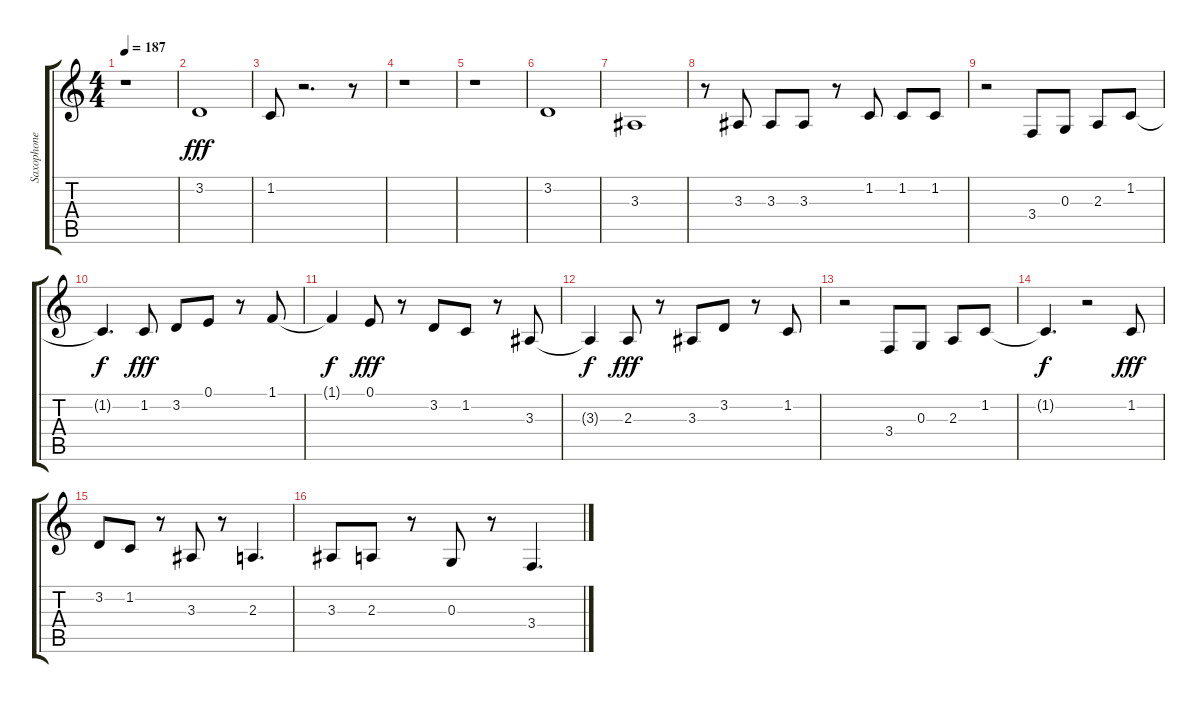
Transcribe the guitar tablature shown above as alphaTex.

\track ("Saxophone" "Saxophone") {instrument tenorsax}
\staff {score tabs}
\tuning (E4 B3 G3 D3 A2 E2) {hide}
\ts (4 4)
\tempo 187
\clef g2
\ks c
r.1{dy fff} |
3.2.1 |
1.2.8 r.2{d} r.8 |
r.1 |
r.1 |
3.2.1 |
3.3.1 |
r.8 3.3.8 3.3.8 3.3.8 r.8 1.2.8 1.2.8 1.2.8 |
r.2 3.4.8 0.3.8 2.3.8 1.2.8 |
1.2{t}.4{d dy f} 1.2.8{dy fff} 3.2.8 0.1.8 r.8 1.1.8 |
1.1{t}.4{dy f} 0.1.8{dy fff} r.8 3.2.8 1.2.8 r.8 3.3.8 |
3.3{t}.4{dy f} 2.3.8{dy fff} r.8 3.3.8 3.2.8 r.8 1.2.8 |
r.2 3.4.8 0.3.8 2.3.8 1.2.8 |
1.2{t}.4{d dy f} r.2 1.2.8{dy fff} |
3.2.8 1.2.8 r.8 3.3.8 r.8 2.3.4{d} |
3.3.8 2.3.8 r.8 0.3.8 r.8 3.4.4{d}
